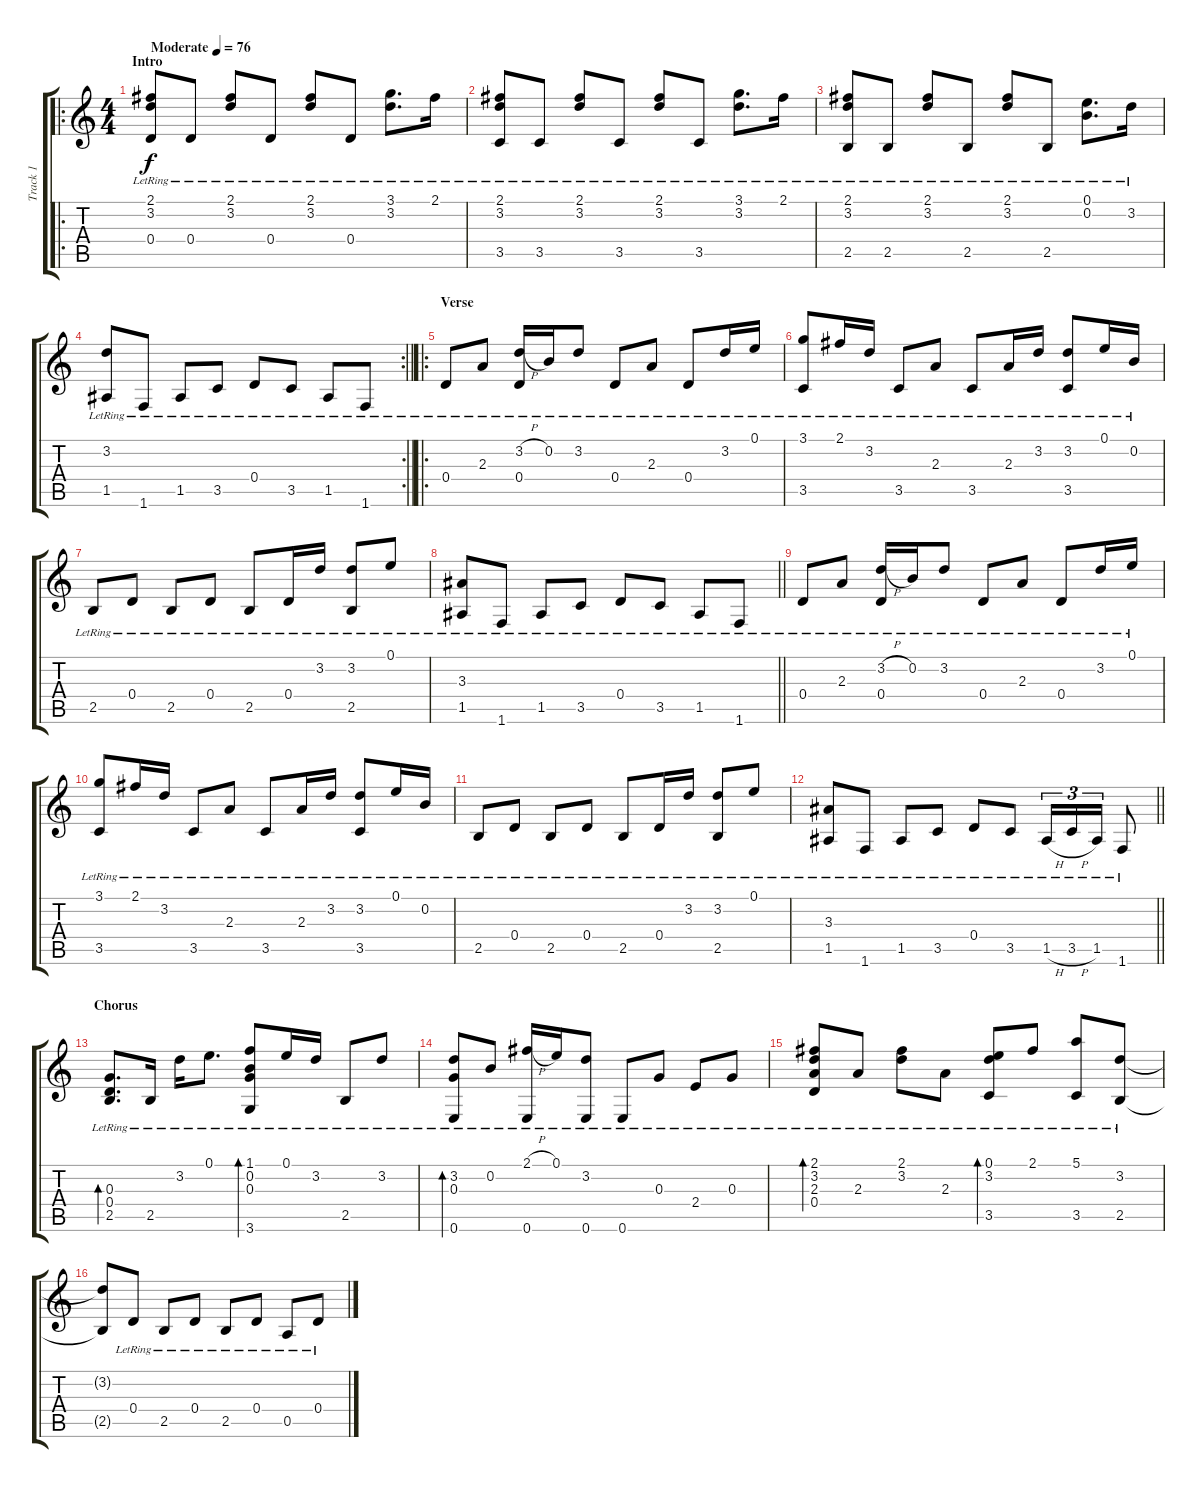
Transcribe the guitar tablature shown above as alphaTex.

\track ("Track 1" "Track 1") {instrument acousticguitarsteel}
\staff {score tabs}
\tuning (E4 B3 G3 D3 A2 E2) {hide}
\ro
\ts (4 4)
\section ("" "Intro")
\tempo (76 "Moderate")
\clef g2
\ks c
(2.1{lr} 3.2{lr} 0.4{lr}).8{dy f instrument acousticguitarsteel} 0.4{lr}.8 (2.1{lr} 3.2{lr}).8 0.4{lr}.8 (2.1{lr} 3.2{lr}).8 0.4{lr}.8 (3.1{lr} 3.2{lr}).8{d} 2.1{lr}.16 |
(2.1{lr} 3.2{lr} 3.5{lr}).8 3.5{lr}.8 (2.1{lr} 3.2{lr}).8 3.5{lr}.8 (2.1{lr} 3.2{lr}).8 3.5{lr}.8 (3.1{lr} 3.2{lr}).8{d} 2.1{lr}.16 |
(2.1{lr} 3.2{lr} 2.5{lr}).8 2.5{lr}.8 (2.1{lr} 3.2{lr}).8 2.5{lr}.8 (2.1{lr} 3.2{lr}).8 2.5{lr}.8 (0.1{lr} 0.2{lr}).8{d} 3.2{lr}.16 |
\rc 2
\barLineRight lightlight
(3.2{lr} 1.5{lr}).8 1.6{lr}.8 1.5{lr}.8 3.5{lr}.8 0.4{lr}.8 3.5{lr}.8 1.5{lr}.8 1.6{lr}.8 |
\ro
\section ("" "Verse")
0.4{lr}.8 2.3{lr}.8 (3.2{h lr} 0.4{lr}).16 0.2{lr}.16 3.2{lr}.8 0.4{lr}.8 2.3{lr}.8 0.4{lr}.8 3.2{lr}.16 0.1{lr}.16 |
(3.1{lr} 3.5{lr}).8 2.1{lr}.16 3.2{lr}.16 3.5{lr}.8 2.3{lr}.8 3.5{lr}.8 2.3{lr}.16 3.2{lr}.16 (3.2{lr} 3.5{lr}).8 0.1{lr}.16 0.2{lr}.16 |
2.5{lr}.8 0.4{lr}.8 2.5{lr}.8 0.4{lr}.8 2.5{lr}.8 0.4{lr}.16 3.2{lr}.16 (3.2{lr} 2.5{lr}).8 0.1{lr}.8 |
\barLineRight lightlight
(3.3{lr} 1.5{lr}).8 1.6{lr}.8 1.5{lr}.8 3.5{lr}.8 0.4{lr}.8 3.5{lr}.8 1.5{lr}.8 1.6{lr}.8 |
0.4{lr}.8 2.3{lr}.8 (3.2{h lr} 0.4{lr}).16 0.2{lr}.16 3.2{lr}.8 0.4{lr}.8 2.3{lr}.8 0.4{lr}.8 3.2{lr}.16 0.1{lr}.16 |
(3.1{lr} 3.5{lr}).8 2.1{lr}.16 3.2{lr}.16 3.5{lr}.8 2.3{lr}.8 3.5{lr}.8 2.3{lr}.16 3.2{lr}.16 (3.2{lr} 3.5{lr}).8 0.1{lr}.16 0.2{lr}.16 |
2.5{lr}.8 0.4{lr}.8 2.5{lr}.8 0.4{lr}.8 2.5{lr}.8 0.4{lr}.16 3.2{lr}.16 (3.2{lr} 2.5{lr}).8 0.1{lr}.8 |
\barLineRight lightlight
(3.3{lr} 1.5{lr}).8 1.6{lr}.8 1.5{lr}.8 3.5{lr}.8 0.4{lr}.8 3.5{lr}.8 1.5{h lr}.16{tu (3 2)} 3.5{h lr}.16{tu (3 2)} 1.5{lr}.16{tu (3 2)} 1.6{lr}.8 |
\section ("" "Chorus")
(0.3{lr} 0.4{lr} 2.5{lr}).8{d bd 120} 2.5{lr}.16 3.2{lr}.16 0.1{lr}.8{d} (1.1{lr} 0.2{lr} 0.3{lr} 3.6{lr}).8{bd 120} 0.1{lr}.16 3.2{lr}.16 2.5{lr}.8 3.2{lr}.8 |
(3.2{lr} 0.3{lr} 0.6{lr}).8{bd 120} 0.2{lr}.8 (2.1{h lr} 0.6{lr}).16 0.1{lr}.16 (3.2{lr} 0.6{lr}).8 0.6{lr}.8 0.3{lr}.8 2.4{lr}.8 0.3{lr}.8 |
(2.1{lr} 3.2{lr} 2.3{lr} 0.4{lr}).8{bd 120} 2.3{lr}.8 (2.1{lr} 3.2{lr}).8 2.3{lr}.8 (0.1{lr} 3.2{lr} 3.5{lr}).8{bd 120} 2.1{lr}.8 (5.1{lr} 3.5{lr}).8 (3.2{lr} 2.5{lr}).8 |
(3.2{t} 2.5{t}).8 0.4{lr}.8 2.5{lr}.8 0.4{lr}.8 2.5{lr}.8 0.4{lr}.8 0.5{lr}.8 0.4{lr}.8
